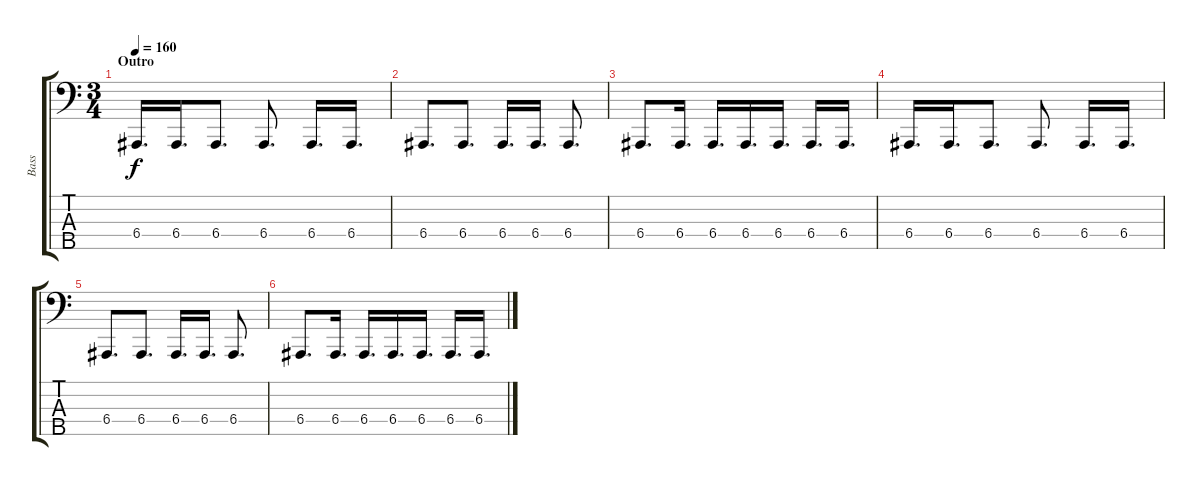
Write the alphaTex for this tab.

\track ("Bass" "Bass") {instrument lead8bassandlead}
\staff {score tabs}
\tuning (G2 D2 A1 E1 B0) {hide}
\ts (3 4)
\section ("" "Outro")
\tempo 160
\clef f4
\ks c
6.4.16{d dy f} 6.4.16{d} 6.4.8{d} 6.4.8{d} 6.4.16{d} 6.4.16{d} |
6.4.8{d} 6.4.8{d} 6.4.16{d} 6.4.16{d} 6.4.8{d} |
6.4.8{d} 6.4.16{d} 6.4.16{d} 6.4.16{d} 6.4.16{d} 6.4.16{d} 6.4.16{d} |
6.4.16{d} 6.4.16{d} 6.4.8{d} 6.4.8{d} 6.4.16{d} 6.4.16{d} |
6.4.8{d} 6.4.8{d} 6.4.16{d} 6.4.16{d} 6.4.8{d} |
6.4.8{d} 6.4.16{d} 6.4.16{d} 6.4.16{d} 6.4.16{d} 6.4.16{d} 6.4.16{d}
